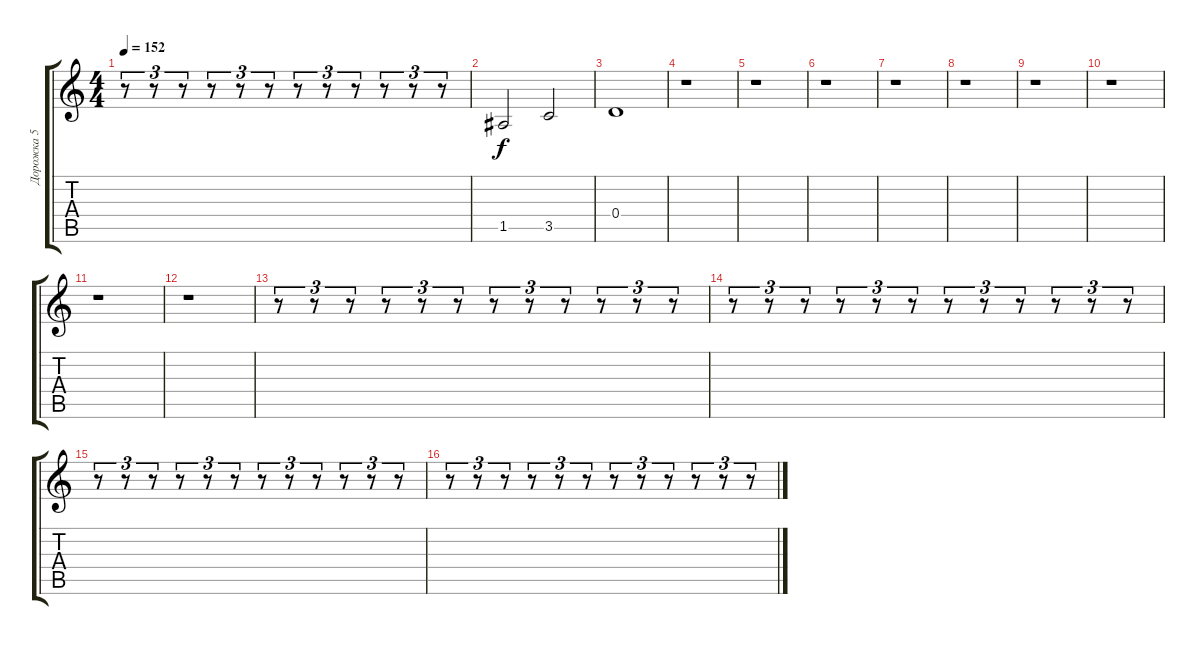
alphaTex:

\track ("Дорожка 5" "Дорожка 5") {instrument distortionguitar}
\staff {score tabs}
\tuning (E4 B3 G3 D3 A2 E2) {hide}
\ts (4 4)
\tempo 152
\clef g2
\ks c
r.8{tu (3 2) dy f} r.8{tu (3 2)} r.8{tu (3 2)} r.8{tu (3 2)} r.8{tu (3 2)} r.8{tu (3 2)} r.8{tu (3 2)} r.8{tu (3 2)} r.8{tu (3 2)} r.8{tu (3 2)} r.8{tu (3 2)} r.8{tu (3 2)} |
1.5.2 3.5.2 |
0.4.1 |
r.1 |
r.1 |
r.1 |
r.1 |
r.1 |
r.1 |
r.1 |
r.1 |
r.1 |
r.8{tu (3 2)} r.8{tu (3 2)} r.8{tu (3 2)} r.8{tu (3 2)} r.8{tu (3 2)} r.8{tu (3 2)} r.8{tu (3 2)} r.8{tu (3 2)} r.8{tu (3 2)} r.8{tu (3 2)} r.8{tu (3 2)} r.8{tu (3 2)} |
r.8{tu (3 2)} r.8{tu (3 2)} r.8{tu (3 2)} r.8{tu (3 2)} r.8{tu (3 2)} r.8{tu (3 2)} r.8{tu (3 2)} r.8{tu (3 2)} r.8{tu (3 2)} r.8{tu (3 2)} r.8{tu (3 2)} r.8{tu (3 2)} |
r.8{tu (3 2)} r.8{tu (3 2)} r.8{tu (3 2)} r.8{tu (3 2)} r.8{tu (3 2)} r.8{tu (3 2)} r.8{tu (3 2)} r.8{tu (3 2)} r.8{tu (3 2)} r.8{tu (3 2)} r.8{tu (3 2)} r.8{tu (3 2)} |
r.8{tu (3 2)} r.8{tu (3 2)} r.8{tu (3 2)} r.8{tu (3 2)} r.8{tu (3 2)} r.8{tu (3 2)} r.8{tu (3 2)} r.8{tu (3 2)} r.8{tu (3 2)} r.8{tu (3 2)} r.8{tu (3 2)} r.8{tu (3 2)}
